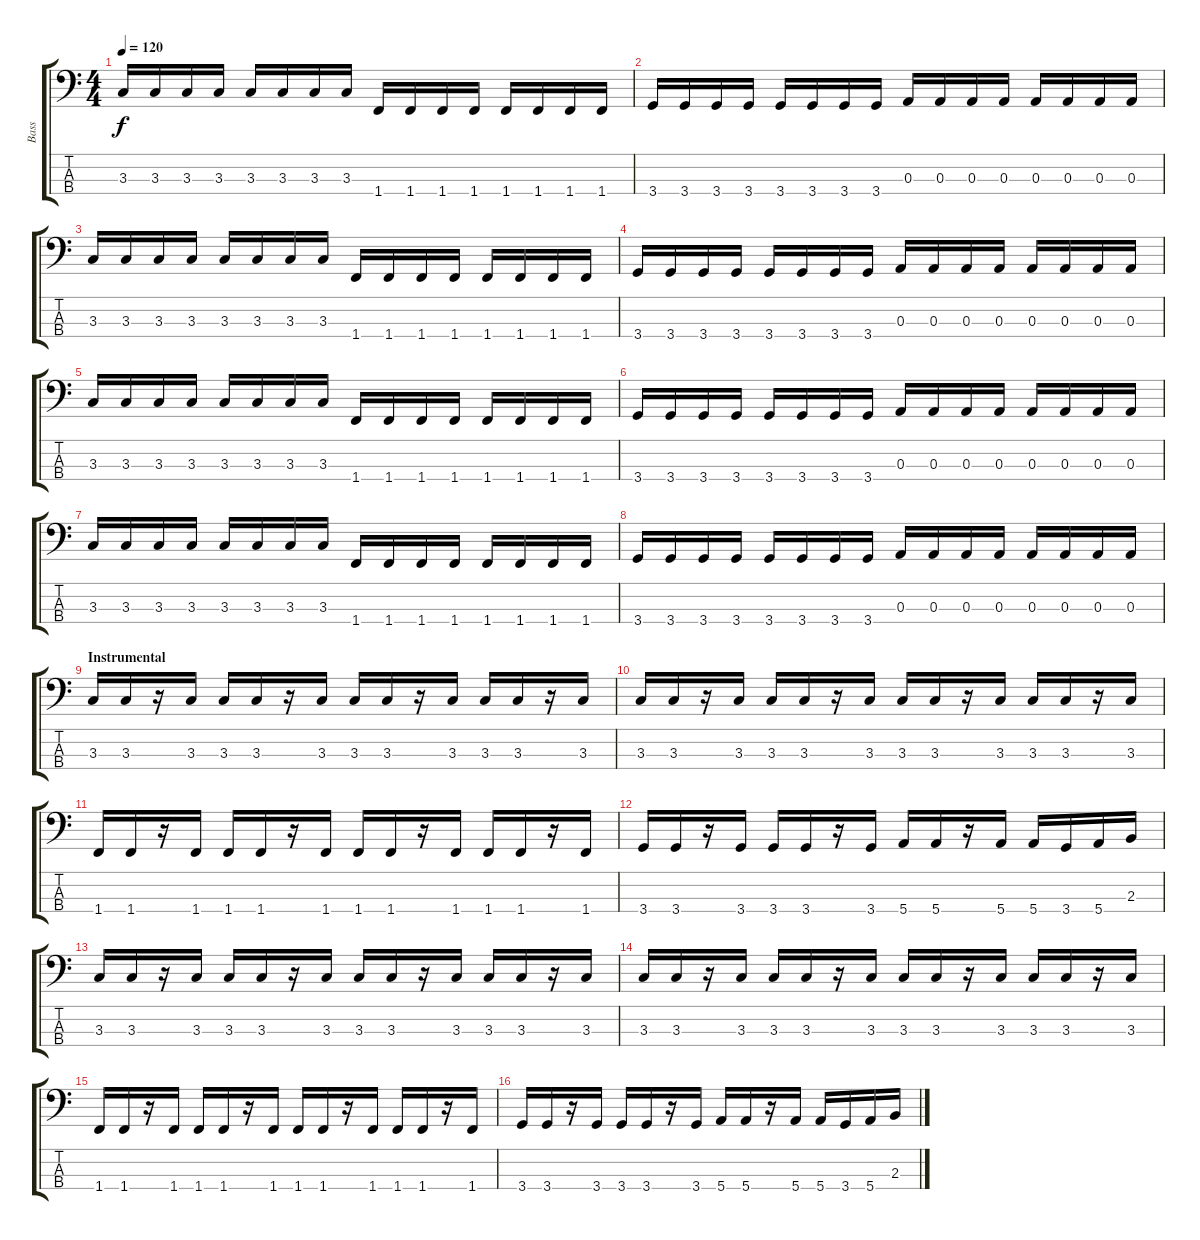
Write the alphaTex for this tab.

\track ("Bass" "Bass") {instrument synthbass2}
\staff {score tabs}
\tuning (G2 D2 A1 E1) {hide}
\ts (4 4)
\tempo 120
\clef f4
\ks c
3.3.16{dy f} 3.3.16 3.3.16 3.3.16 3.3.16 3.3.16 3.3.16 3.3.16 1.4.16 1.4.16 1.4.16 1.4.16 1.4.16 1.4.16 1.4.16 1.4.16 |
3.4.16 3.4.16 3.4.16 3.4.16 3.4.16 3.4.16 3.4.16 3.4.16 0.3.16 0.3.16 0.3.16 0.3.16 0.3.16 0.3.16 0.3.16 0.3.16 |
3.3.16 3.3.16 3.3.16 3.3.16 3.3.16 3.3.16 3.3.16 3.3.16 1.4.16 1.4.16 1.4.16 1.4.16 1.4.16 1.4.16 1.4.16 1.4.16 |
3.4.16 3.4.16 3.4.16 3.4.16 3.4.16 3.4.16 3.4.16 3.4.16 0.3.16 0.3.16 0.3.16 0.3.16 0.3.16 0.3.16 0.3.16 0.3.16 |
3.3.16 3.3.16 3.3.16 3.3.16 3.3.16 3.3.16 3.3.16 3.3.16 1.4.16 1.4.16 1.4.16 1.4.16 1.4.16 1.4.16 1.4.16 1.4.16 |
3.4.16 3.4.16 3.4.16 3.4.16 3.4.16 3.4.16 3.4.16 3.4.16 0.3.16 0.3.16 0.3.16 0.3.16 0.3.16 0.3.16 0.3.16 0.3.16 |
3.3.16 3.3.16 3.3.16 3.3.16 3.3.16 3.3.16 3.3.16 3.3.16 1.4.16 1.4.16 1.4.16 1.4.16 1.4.16 1.4.16 1.4.16 1.4.16 |
3.4.16 3.4.16 3.4.16 3.4.16 3.4.16 3.4.16 3.4.16 3.4.16 0.3.16 0.3.16 0.3.16 0.3.16 0.3.16 0.3.16 0.3.16 0.3.16 |
\section ("" "Instrumental")
3.3.16 3.3.16 r.16 3.3.16 3.3.16 3.3.16 r.16 3.3.16 3.3.16 3.3.16 r.16 3.3.16 3.3.16 3.3.16 r.16 3.3.16 |
3.3.16 3.3.16 r.16 3.3.16 3.3.16 3.3.16 r.16 3.3.16 3.3.16 3.3.16 r.16 3.3.16 3.3.16 3.3.16 r.16 3.3.16 |
1.4.16 1.4.16 r.16 1.4.16 1.4.16 1.4.16 r.16 1.4.16 1.4.16 1.4.16 r.16 1.4.16 1.4.16 1.4.16 r.16 1.4.16 |
3.4.16 3.4.16 r.16 3.4.16 3.4.16 3.4.16 r.16 3.4.16 5.4.16 5.4.16 r.16 5.4.16 5.4.16 3.4.16 5.4.16 2.3.16 |
3.3.16 3.3.16 r.16 3.3.16 3.3.16 3.3.16 r.16 3.3.16 3.3.16 3.3.16 r.16 3.3.16 3.3.16 3.3.16 r.16 3.3.16 |
3.3.16 3.3.16 r.16 3.3.16 3.3.16 3.3.16 r.16 3.3.16 3.3.16 3.3.16 r.16 3.3.16 3.3.16 3.3.16 r.16 3.3.16 |
1.4.16 1.4.16 r.16 1.4.16 1.4.16 1.4.16 r.16 1.4.16 1.4.16 1.4.16 r.16 1.4.16 1.4.16 1.4.16 r.16 1.4.16 |
3.4.16 3.4.16 r.16 3.4.16 3.4.16 3.4.16 r.16 3.4.16 5.4.16 5.4.16 r.16 5.4.16 5.4.16 3.4.16 5.4.16 2.3.16
